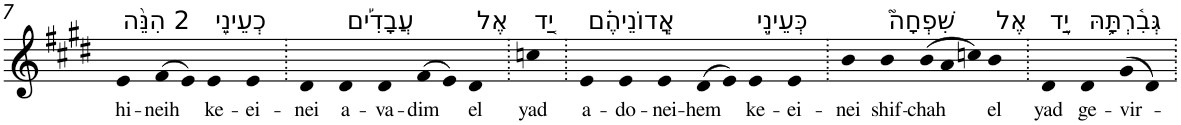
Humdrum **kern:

**kern	**text
*part1	*part1
*staff1	*staff1
*I"Piano	*
*I'Pno	*
!!LO:PB:g=z
*clefG2	*
*k[f#c#g#d#]	*
*E:	*
=7	=7
!LO:TX:a:t=2 הִנֵּ֨ה	!
!	!LO:LY:b
4e	hi-
!	!LO:LY:b
(>8f#	-neih
8e)	.
!LO:TX:a:t=כְעֵינֵ֪י	!
!	!LO:LY:b
4e	ke-
!	!LO:LY:b
4e	-ei-
=8.	=8.
!	!LO:LY:b
4d#	-nei
!LO:TX:a:t=עֲבָדִ֡ים	!
!	!LO:LY:b
4d#	a-
!	!LO:LY:b
4d#	-va-
!	!LO:LY:b
(>8f#	-dim
8e)	.
!LO:TX:a:t=אֶל	!
!	!LO:LY:b
4d#	el
=9.	=9.
!LO:TX:a:t=יַ֤ד	!
!	!LO:LY:b
4ccn	yad
=10.	=10.
!LO:TX:a:t=אֲֽדוֹנֵיהֶ֗ם	!
!	!LO:LY:b
4e	a-
!	!LO:LY:b
4e	-do-
!	!LO:LY:b
4e	-nei-
!	!LO:LY:b
(>8d#	-hem
8e)	.
!LO:TX:a:t=כְּעֵינֵ֣י	!
!	!LO:LY:b
4e	ke-
!	!LO:LY:b
4e	-ei-
=11.	=11.
!	!LO:LY:b
4b	-nei
!LO:TX:a:t=שִׁפְחָה֮	!
!	!LO:LY:b
4b	shif-
*Xtuplet	*
!	!LO:LY:b
(>12b	-chah
12a	.
12ccn)	.
!LO:TX:a:t=אֶל	!
!	!LO:LY:b
4b	el
=12.	=12.
!LO:TX:a:t=יַ֪ד	!
!	!LO:LY:b
4d#	yad
!LO:TX:a:t=גְּבִ֫רְתָּ֥הּ	!
!	!LO:LY:b
4d#	ge-
!	!LO:LY:b
(>8g#	-vir-
8d#)	.
=.	=.
*-	*-
